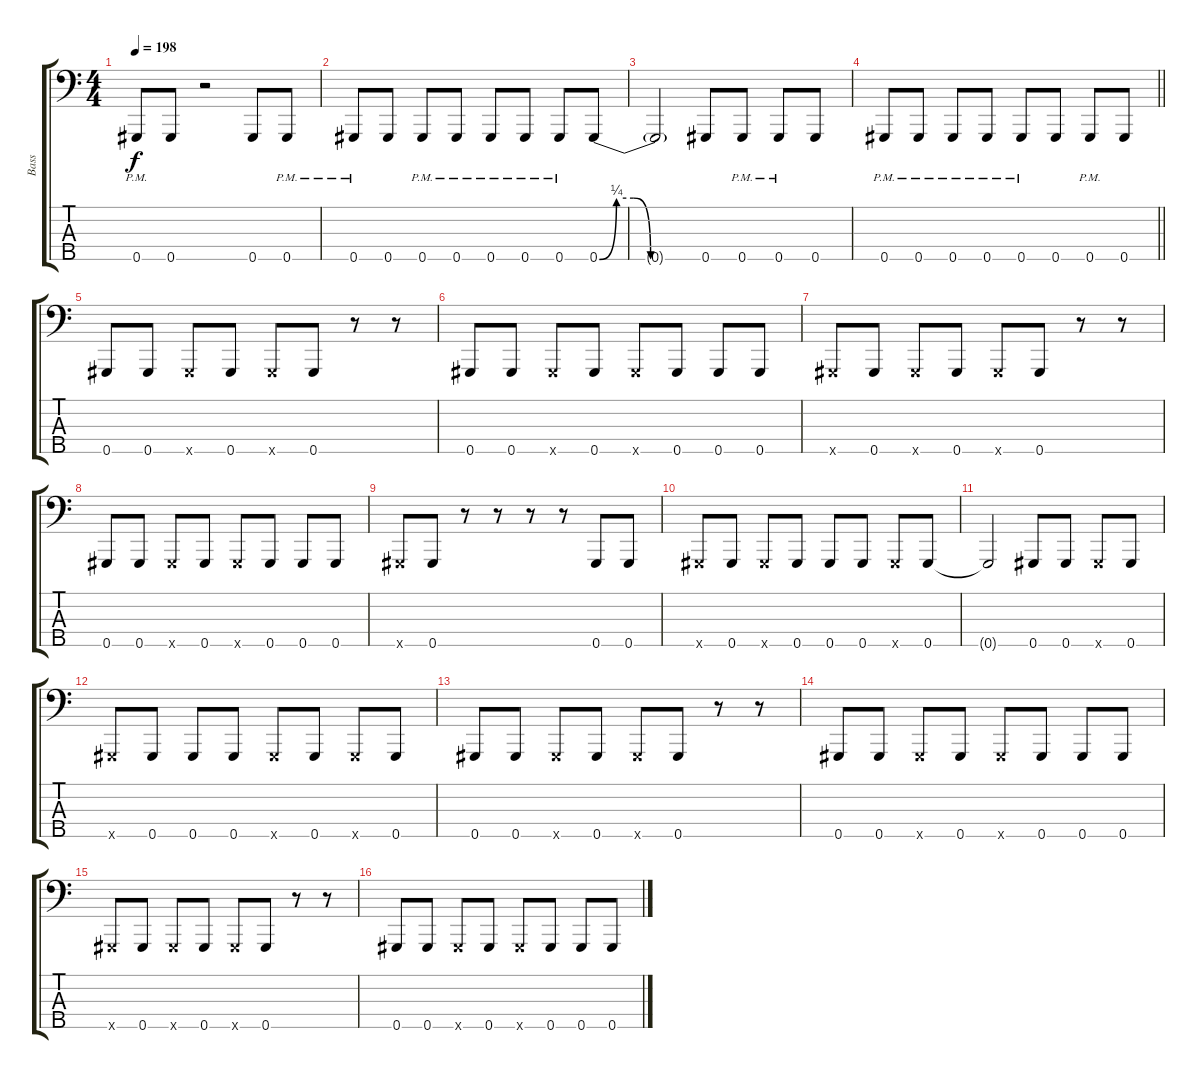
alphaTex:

\track ("Bass" "Bass") {instrument electricbasspick}
\staff {score tabs}
\tuning (F2 Eb2 Bb1 F1 Ab0) {hide}
\ts (4 4)
\tempo 198
\clef f4
\ks c
0.5{pm}.8{dy f} 0.5.8 r.2 0.5.8 0.5{pm}.8 |
0.5{pm}.8 0.5.8 0.5{pm}.8 0.5{pm}.8 0.5{pm}.8 0.5{pm}.8 0.5{pm}.8 0.5{be (custom 0 0 10 1 20 1 30 0 60 0)}.8 |
0.5{t}.2 0.5.8 0.5{pm}.8 0.5{pm}.8 0.5.8 |
\barLineRight lightlight
0.5{pm}.8 0.5{pm}.8 0.5{pm}.8 0.5{pm}.8 0.5{pm}.8 0.5.8 0.5{pm}.8 0.5.8 |
\section ("" "")
0.5.8 0.5.8 0.5{x}.8 0.5.8 0.5{x}.8 0.5.8 r.8 r.8 |
0.5.8 0.5.8 0.5{x}.8 0.5.8 0.5{x}.8 0.5.8 0.5.8 0.5.8 |
0.5{x}.8 0.5.8 0.5{x}.8 0.5.8 0.5{x}.8 0.5.8 r.8 r.8 |
0.5.8 0.5.8 0.5{x}.8 0.5.8 0.5{x}.8 0.5.8 0.5.8 0.5.8 |
0.5{x}.8 0.5.8 r.8 r.8 r.8 r.8 0.5.8 0.5.8 |
0.5{x}.8 0.5.8 0.5{x}.8 0.5.8 0.5.8 0.5.8 0.5{x}.8 0.5.8 |
0.5{t}.2 0.5.8 0.5.8 0.5{x}.8 0.5.8 |
0.5{x}.8 0.5.8 0.5.8 0.5.8 0.5{x}.8 0.5.8 0.5{x}.8 0.5.8 |
0.5.8 0.5.8 0.5{x}.8 0.5.8 0.5{x}.8 0.5.8 r.8 r.8 |
0.5.8 0.5.8 0.5{x}.8 0.5.8 0.5{x}.8 0.5.8 0.5.8 0.5.8 |
0.5{x}.8 0.5.8 0.5{x}.8 0.5.8 0.5{x}.8 0.5.8 r.8 r.8 |
0.5.8 0.5.8 0.5{x}.8 0.5.8 0.5{x}.8 0.5.8 0.5.8 0.5.8
